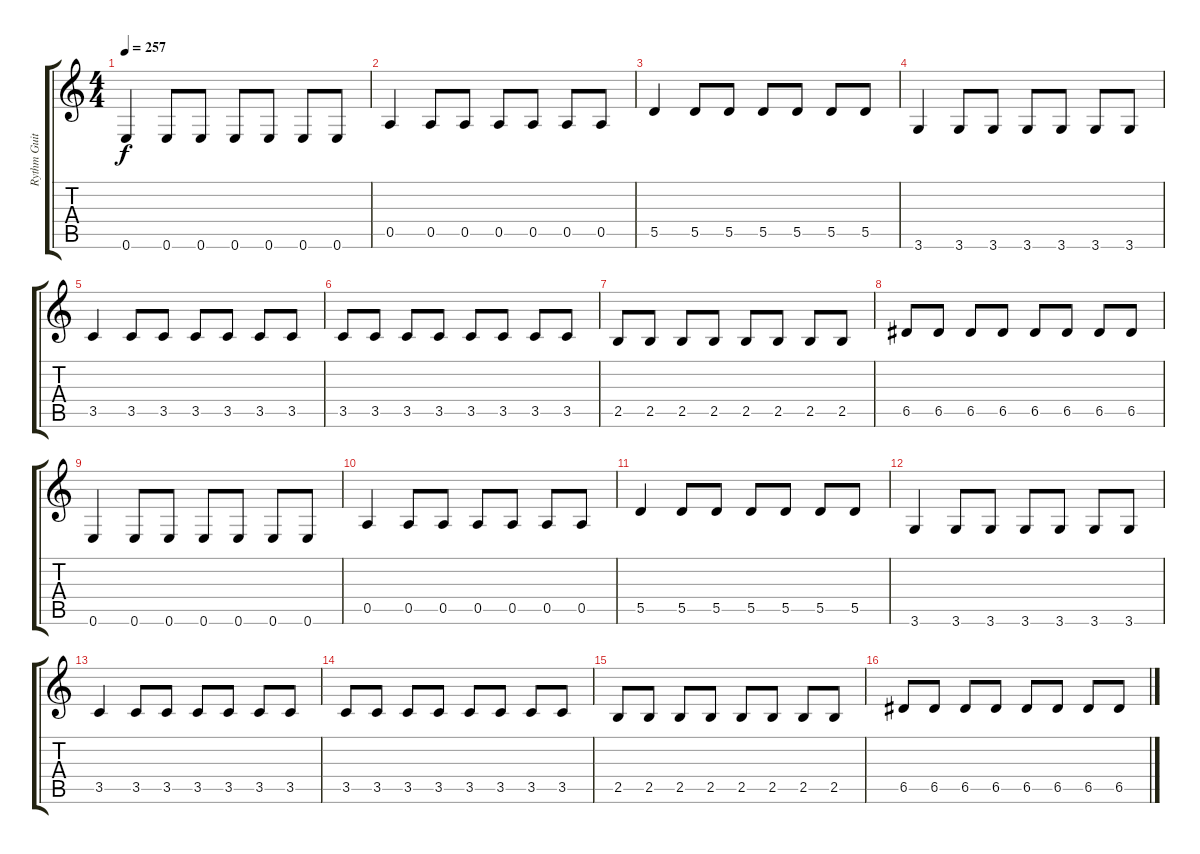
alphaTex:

\track ("Rythm Guitar" "Rythm Guit") {instrument distortionguitar}
\staff {score tabs}
\tuning (E4 B3 G3 D3 A2 E2) {hide}
\ts (4 4)
\tempo 257
\clef g2
\ks c
0.6.4{dy f} 0.6.8 0.6.8 0.6.8 0.6.8 0.6.8 0.6.8 |
0.5.4 0.5.8 0.5.8 0.5.8 0.5.8 0.5.8 0.5.8 |
5.5.4 5.5.8 5.5.8 5.5.8 5.5.8 5.5.8 5.5.8 |
3.6.4 3.6.8 3.6.8 3.6.8 3.6.8 3.6.8 3.6.8 |
3.5.4 3.5.8 3.5.8 3.5.8 3.5.8 3.5.8 3.5.8 |
3.5.8 3.5.8 3.5.8 3.5.8 3.5.8 3.5.8 3.5.8 3.5.8 |
2.5.8 2.5.8 2.5.8 2.5.8 2.5.8 2.5.8 2.5.8 2.5.8 |
6.5.8 6.5.8 6.5.8 6.5.8 6.5.8 6.5.8 6.5.8 6.5.8 |
0.6.4 0.6.8 0.6.8 0.6.8 0.6.8 0.6.8 0.6.8 |
0.5.4 0.5.8 0.5.8 0.5.8 0.5.8 0.5.8 0.5.8 |
5.5.4 5.5.8 5.5.8 5.5.8 5.5.8 5.5.8 5.5.8 |
3.6.4 3.6.8 3.6.8 3.6.8 3.6.8 3.6.8 3.6.8 |
3.5.4 3.5.8 3.5.8 3.5.8 3.5.8 3.5.8 3.5.8 |
3.5.8 3.5.8 3.5.8 3.5.8 3.5.8 3.5.8 3.5.8 3.5.8 |
2.5.8 2.5.8 2.5.8 2.5.8 2.5.8 2.5.8 2.5.8 2.5.8 |
6.5.8 6.5.8 6.5.8 6.5.8 6.5.8 6.5.8 6.5.8 6.5.8
